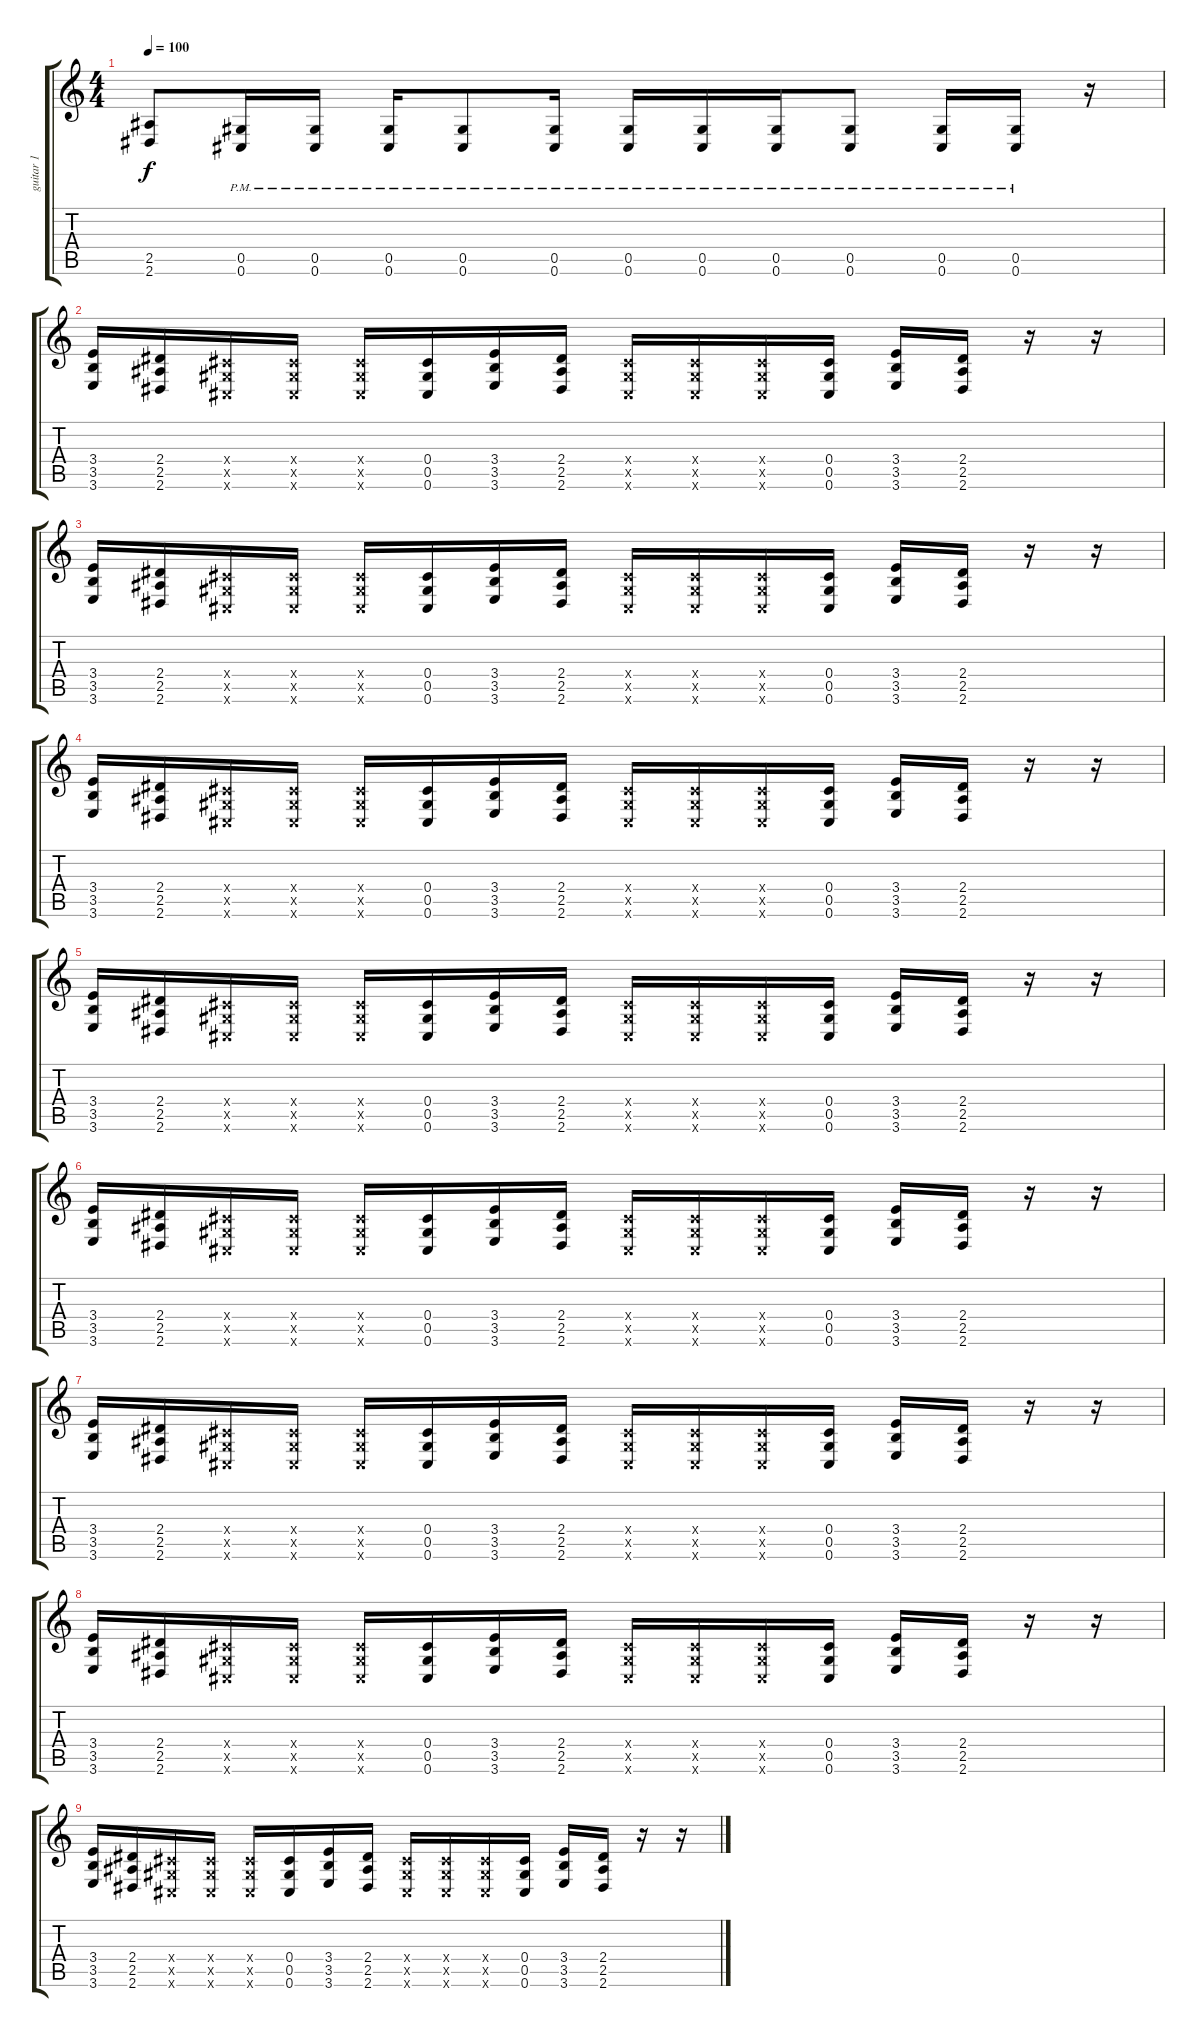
\track ("guitar 1" "guitar 1") {instrument distortionguitar}
\staff {score tabs}
\tuning (Eb4 Bb3 Gb3 Db3 Ab2 Db2) {hide}
\ts (4 4)
\tempo 100
\clef g2
\ks c
(2.5 2.6).8{dy f} (0.5{pm} 0.6{pm}).16 (0.5{pm} 0.6{pm}).16 (0.5{pm} 0.6{pm}).16 (0.5{pm} 0.6{pm}).8 (0.5{pm} 0.6{pm}).16 (0.5{pm} 0.6{pm}).16 (0.5{pm} 0.6{pm}).16 (0.5{pm} 0.6{pm}).16 (0.5{pm} 0.6{pm}).8 (0.5{pm} 0.6{pm}).16 (0.5{pm} 0.6{pm}).16 r.16 |
(3.4 3.5 3.6).16 (2.4 2.5 2.6).16 (0.4{x} 0.5{x} 0.6{x}).16 (0.4{x} 0.5{x} 0.6{x}).16 (0.4{x} 0.5{x} 0.6{x}).16 (0.4 0.5 0.6).16 (3.4 3.5 3.6).16 (2.4 2.5 2.6).16 (0.4{x} 0.5{x} 0.6{x}).16 (0.4{x} 0.5{x} 0.6{x}).16 (0.4{x} 0.5{x} 0.6{x}).16 (0.4 0.5 0.6).16 (3.4 3.5 3.6).16 (2.4 2.5 2.6).16 r.16 r.16 |
(3.4 3.5 3.6).16 (2.4 2.5 2.6).16 (0.4{x} 0.5{x} 0.6{x}).16 (0.4{x} 0.5{x} 0.6{x}).16 (0.4{x} 0.5{x} 0.6{x}).16 (0.4 0.5 0.6).16 (3.4 3.5 3.6).16 (2.4 2.5 2.6).16 (0.4{x} 0.5{x} 0.6{x}).16 (0.4{x} 0.5{x} 0.6{x}).16 (0.4{x} 0.5{x} 0.6{x}).16 (0.4 0.5 0.6).16 (3.4 3.5 3.6).16 (2.4 2.5 2.6).16 r.16 r.16 |
(3.4 3.5 3.6).16 (2.4 2.5 2.6).16 (0.4{x} 0.5{x} 0.6{x}).16 (0.4{x} 0.5{x} 0.6{x}).16 (0.4{x} 0.5{x} 0.6{x}).16 (0.4 0.5 0.6).16 (3.4 3.5 3.6).16 (2.4 2.5 2.6).16 (0.4{x} 0.5{x} 0.6{x}).16 (0.4{x} 0.5{x} 0.6{x}).16 (0.4{x} 0.5{x} 0.6{x}).16 (0.4 0.5 0.6).16 (3.4 3.5 3.6).16 (2.4 2.5 2.6).16 r.16 r.16 |
(3.4 3.5 3.6).16 (2.4 2.5 2.6).16 (0.4{x} 0.5{x} 0.6{x}).16 (0.4{x} 0.5{x} 0.6{x}).16 (0.4{x} 0.5{x} 0.6{x}).16 (0.4 0.5 0.6).16 (3.4 3.5 3.6).16 (2.4 2.5 2.6).16 (0.4{x} 0.5{x} 0.6{x}).16 (0.4{x} 0.5{x} 0.6{x}).16 (0.4{x} 0.5{x} 0.6{x}).16 (0.4 0.5 0.6).16 (3.4 3.5 3.6).16 (2.4 2.5 2.6).16 r.16 r.16 |
(3.4 3.5 3.6).16 (2.4 2.5 2.6).16 (0.4{x} 0.5{x} 0.6{x}).16 (0.4{x} 0.5{x} 0.6{x}).16 (0.4{x} 0.5{x} 0.6{x}).16 (0.4 0.5 0.6).16 (3.4 3.5 3.6).16 (2.4 2.5 2.6).16 (0.4{x} 0.5{x} 0.6{x}).16 (0.4{x} 0.5{x} 0.6{x}).16 (0.4{x} 0.5{x} 0.6{x}).16 (0.4 0.5 0.6).16 (3.4 3.5 3.6).16 (2.4 2.5 2.6).16 r.16 r.16 |
(3.4 3.5 3.6).16 (2.4 2.5 2.6).16 (0.4{x} 0.5{x} 0.6{x}).16 (0.4{x} 0.5{x} 0.6{x}).16 (0.4{x} 0.5{x} 0.6{x}).16 (0.4 0.5 0.6).16 (3.4 3.5 3.6).16 (2.4 2.5 2.6).16 (0.4{x} 0.5{x} 0.6{x}).16 (0.4{x} 0.5{x} 0.6{x}).16 (0.4{x} 0.5{x} 0.6{x}).16 (0.4 0.5 0.6).16 (3.4 3.5 3.6).16 (2.4 2.5 2.6).16 r.16 r.16 |
(3.4 3.5 3.6).16 (2.4 2.5 2.6).16 (0.4{x} 0.5{x} 0.6{x}).16 (0.4{x} 0.5{x} 0.6{x}).16 (0.4{x} 0.5{x} 0.6{x}).16 (0.4 0.5 0.6).16 (3.4 3.5 3.6).16 (2.4 2.5 2.6).16 (0.4{x} 0.5{x} 0.6{x}).16 (0.4{x} 0.5{x} 0.6{x}).16 (0.4{x} 0.5{x} 0.6{x}).16 (0.4 0.5 0.6).16 (3.4 3.5 3.6).16 (2.4 2.5 2.6).16 r.16 r.16 |
(3.4 3.5 3.6).16 (2.4 2.5 2.6).16 (0.4{x} 0.5{x} 0.6{x}).16 (0.4{x} 0.5{x} 0.6{x}).16 (0.4{x} 0.5{x} 0.6{x}).16 (0.4 0.5 0.6).16 (3.4 3.5 3.6).16 (2.4 2.5 2.6).16 (0.4{x} 0.5{x} 0.6{x}).16 (0.4{x} 0.5{x} 0.6{x}).16 (0.4{x} 0.5{x} 0.6{x}).16 (0.4 0.5 0.6).16 (3.4 3.5 3.6).16 (2.4 2.5 2.6).16 r.16 r.16
